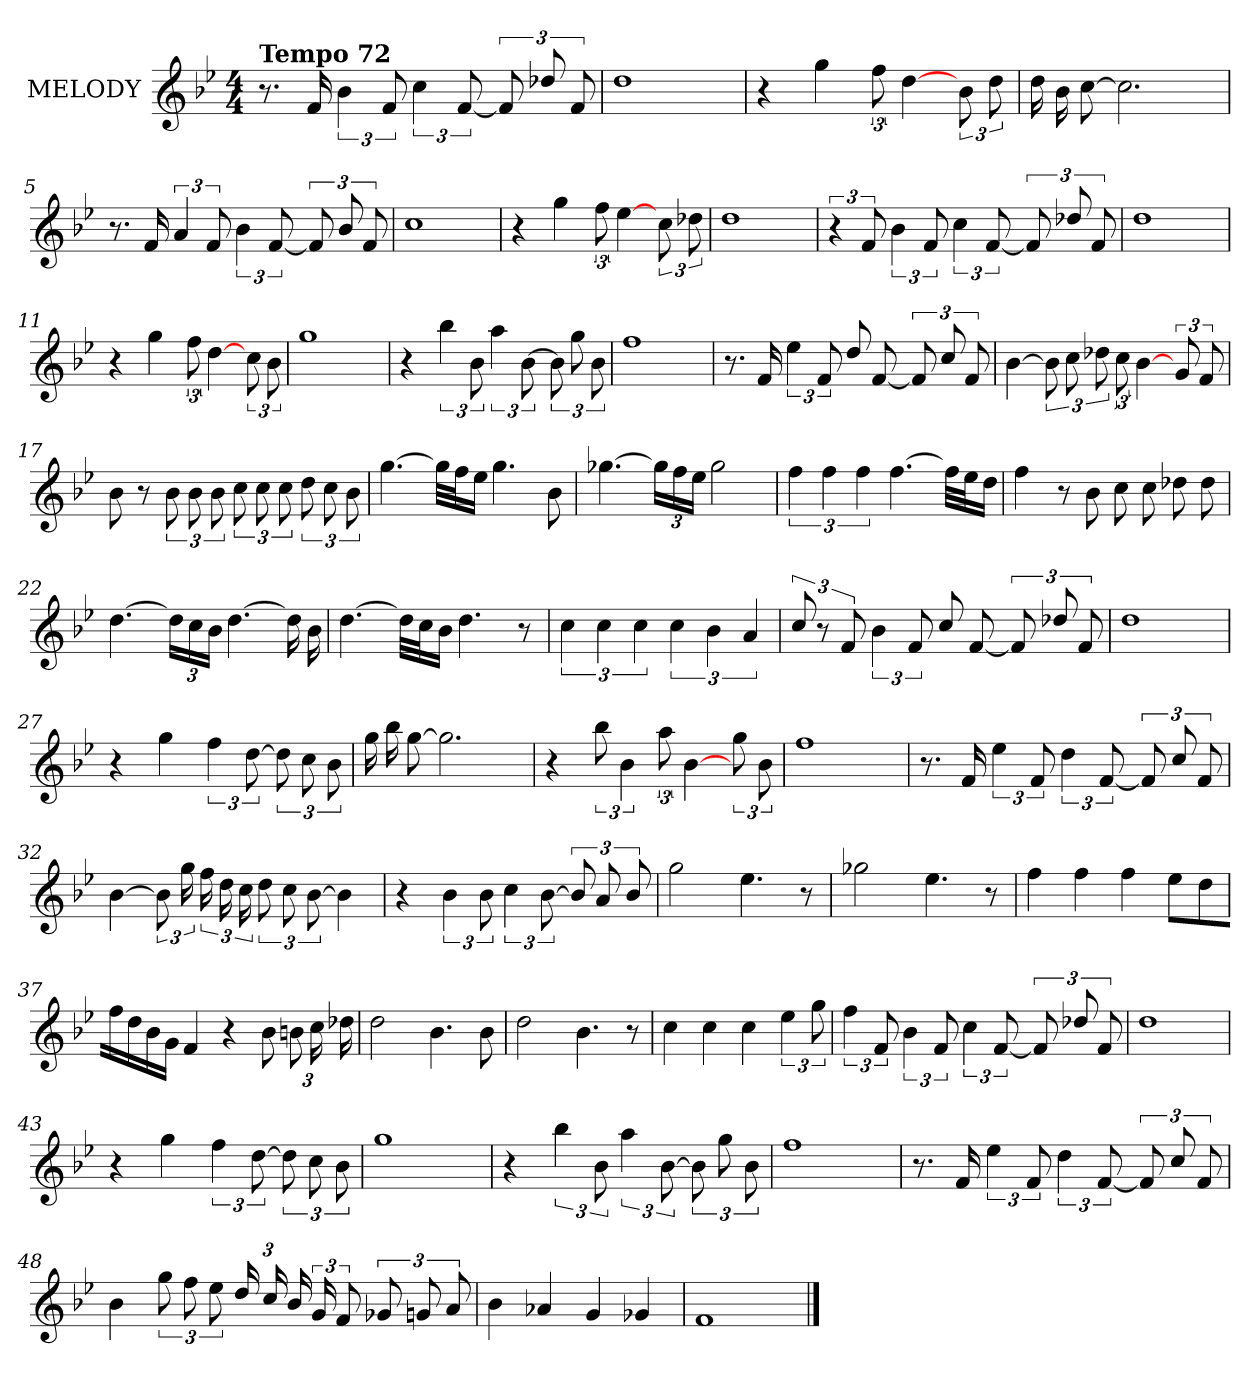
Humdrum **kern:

**kern
*part1
*staff1
*I"MELODY
*I'MELODY
*clefG2
*k[b-e-]
*M4/4
=1
!LO:TX:a:B:t=Tempo 72
8.r
16f/
6b-\
12f/
6cc\
[<12f/
12f/L]
12dd-X/
12f/
=2
1dd
=3
4r
4gg\
12ff\
[>4dd\
12b-\
12dd\
=4
16dd\LL
16b-\J
[>8cc\
2.cc\]
!!LO:LB:g=z
=5
8.r
16f/
6a/
12f/
6b-\
[<12f/
12f/L]
12b-/
12f/
=6
1cc
=7
4r
4gg\
12ff\
[>4ee-\
12cc\
12dd-X\
=8
1dd
!!LO:LB:g=z
=9
6r
12f/
6b-\
12f/
6cc\
[<12f/
12f/L]
12dd-X/
12f/
=10
1dd
=11
4r
4gg\
12ff\
[>4dd\
12cc\
12b-\
=12
1gg
!!LO:LB:g=z
=13
4r
6bb-\
12b-\
6aa\
[>12b-\
12b-\L]
12gg\
12b-\
=14
1ff
=15
8.r
16f/
6ee-\
12f/
8dd/L
[<8f/
12f/L]
12cc/
12f/
!!LO:LB:g=z
=16
[>4b-\
12b-\L]
12cc\
12dd-X\
12cc\
[>4b-\
12g/
12f/
=17
8b-\
8r
12b-\L
12b-\
12b-\
12cc\L
12cc\
12cc\
12dd\L
12cc\
12b-\
=18
[>4.gg\
32gg\LLL]
32ff\JJ
16ee-\J
4.gg\
8b-\
!!LO:LB:g=z
=19
[>4.gg-X\
24gg-\LL]
24ff\J
24ee-\J
2gg-\
=20
6ff\
6ff\
6ff\
[>4.ff\
32ff\LLL]
32ee-\JJ
16dd\J
=21
4ff\
8r
8b-\
8cc\L
8cc\
8dd-X\L
8dd-\
!!LO:LB:g=z
=22
[>4.dd\
24dd\LL]
24cc\J
24b-\J
[>4.dd\
16dd\LL]
16b-\J
=23
[>4.dd\
32dd\LLL]
32cc\JJ
16b-\J
4.dd\
8r
=24
6cc\
6cc\
6cc\
6cc\
6b-\
6a/
!!LO:PB:g=z
=25
12cc/L
12r
12f/
6b-\
12f/
8cc/L
[<8f/
12f/L]
12dd-X/
12f/
=26
1dd
=27
4r
4gg\
6ff\
[>12dd\
12dd\L]
12cc\
12b-\
=28
16gg\LL
16bb-\J
[>8gg\
2.gg\]
!!LO:LB:g=z
=29
4r
12bb-\
6b-\
12aa\
[>4b-\
12gg\
12b-\
=30
1ff
=31
8.r
16f/
6ee-\
12f/
6dd\
[<12f/
12f/L]
12cc/
12f/
!!LO:LB:g=z
=32
[>4b-\
12b-\L]
24gg\L
24ff\J
24dd\L
24cc\J
12dd\L
12cc\
[>12b-\
4b-\]
=33
4r
6b-\
12b-\
6cc\
[>12b-\
12b-/L]
12a/
12b-/
=34
2gg\
4.ee-\
8r
=35
2gg-X\
4.ee-\
8r
!!LO:LB:g=z
=36
4ff\
4ff\
4ff\
8ee-\L
8dd\
=37
16ff\LL
16dd\J
16b-\J
16g\J
4f/
4r
12b-\L
12bn\
24cc\L
24dd-X\J
=38
2dd\
4.b-\
8b-\
=39
2dd\
4.b-\
8r
!!LO:LB:g=z
=40
4cc\
4cc\
4cc\
6ee-\
12gg\
=41
6ff\
12f/
6b-\
12f/
6cc\
[<12f/
12f/L]
12dd-X/
12f/
=42
1dd
=43
4r
4gg\
6ff\
[>12dd\
12dd\L]
12cc\
12b-\
!!LO:LB:g=z
=44
1gg
=45
4r
6bb-\
12b-\
6aa\
[>12b-\
12b-\L]
12gg\
12b-\
=46
1ff
=47
8.r
16f/
6ee-\
12f/
6dd\
[<12f/
12f/L]
12cc/
12f/
!!LO:LB:g=z
=48
4b-\
12gg\L
12ff\
12ee-\
24dd/LL
24cc/J
24b-/J
24g/L
12f/
12g-X/L
12gn/
12a/
=49
4b-\
4a-X/
4g/
4g-X/
=50
1f
==
*-
